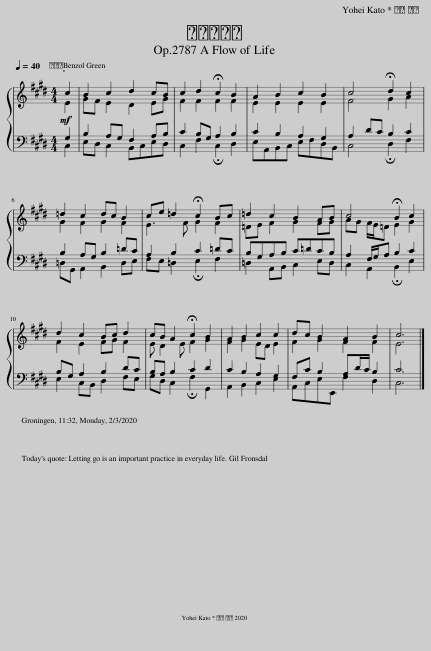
X:1
%%score { ( 1 2 ) | ( 3 4 ) }
L:1/8
Q:1/4=40
M:4/4
I:linebreak $
K:E
V:1 treble
V:2 treble
V:3 bass
V:4 bass
V:1
!mf! E2 | GF E2 D2 EG | F2 F2 !fermata!F2 F2 | E2 E2 E2 E2 | F4 !fermata!G2 A2 |$ %5
 G2 F2 G2 F2 | E3 F !fermata!G2 F2 | =DE F2 G2 FG | AG F/E/=D !fermata!E2 G2 |$ F2 E2 FG F2 | %10
 E D2 E !fermata!F2 G2 | F2 G2 ED E2 | F2 G2 F2 F2 | E6 |] %14
V:2
 c2 | B2 c2 d2 cB | c2 d2 c2 B2 | A2 B2 c2 B2 | c4 d2 c2 |$ %5
 =d2 c2 dc B2 | ce =d2 c2 Bc | =d2 c2 B2 AB | c4 B2 c2 |$ d2 c2 Bc d2 | %10
 cB A2 c2 B2 | A2 B2 c2 c2 | dc B2 A2 B2 | c6 |] %14
V:3
 C,2 | E,D, C,2 B,,C,E,D, | C,2 F,2 !fermata!C,2 D,2 | E,A,,B,,C, E,F,D,B,, | C,4 !fermata!D,2 F,2 |$ %5
 =D,G,, A,,2 B,,2 D,E, | F,E, =D,2 !fermata!E,2 F,2 | =D,2 A,,B,, C,2 E,D, | C,2 A,,2 !fermata!B,,2 E,2 |$ E,2 C,B,, D,2 F,E, | %10
 G,D, C,2 !fermata!F,2 G,,2 | A,,2 B,,2 C,2 E,2 | A,,C,E,E,, F,2 D,2 | C,6 |] %14
V:4
 G,2 | B,2 A,G, F,2 A,B, | C2 B,G, A,2 B,2 | C2 B,2 A,2 G,2 | A,2 DC B,2 C2 |$ %5
 B,2 A,G, B,2 =DC | A,2 B,2 C2 =DC | B,G,A,B, C=DCB, | A,2 F,/G,/A, B,2 C2 |$ B,G, A,2 B,2 DC | %10
 B,A, B,2 C2 D2 | C2 B,2 A,2 G,2 | F,C B,2 A,D/C/ B,2 | C6 |] %14
